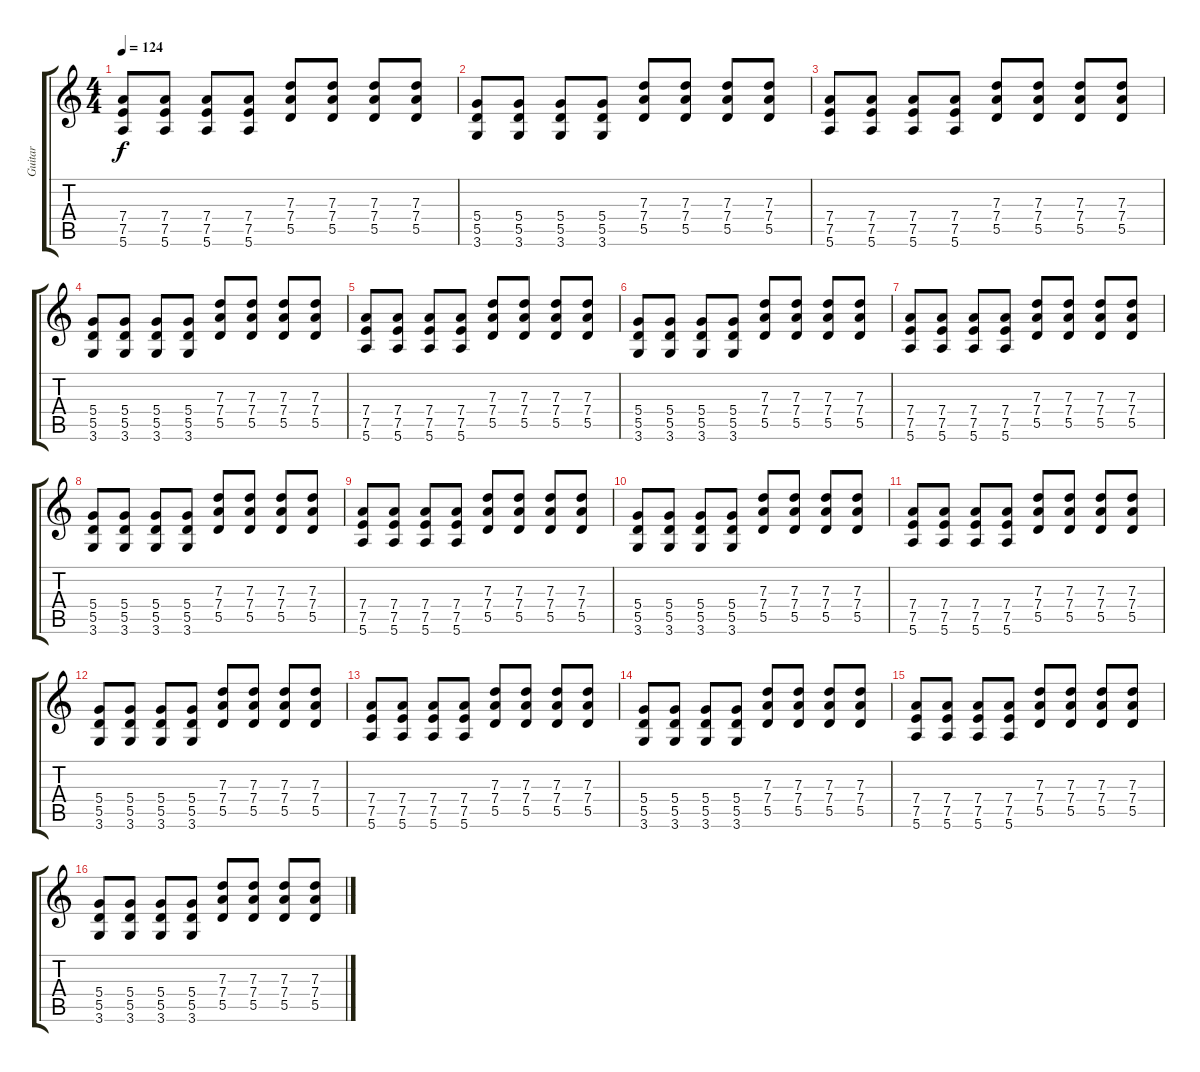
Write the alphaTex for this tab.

\track ("Guitar" "Guitar") {instrument electricguitarclean}
\staff {score tabs}
\tuning (E4 B3 G3 D3 A2 E2) {hide}
\ts (4 4)
\tempo 124
\clef g2
\ks c
(7.4 7.5 5.6).8{dy f} (7.4 7.5 5.6).8 (7.4 7.5 5.6).8 (7.4 7.5 5.6).8 (7.3 7.4 5.5).8 (7.3 7.4 5.5).8 (7.3 7.4 5.5).8 (7.3 7.4 5.5).8 |
(5.4 5.5 3.6).8 (5.4 5.5 3.6).8 (5.4 5.5 3.6).8 (5.4 5.5 3.6).8 (7.3 7.4 5.5).8 (7.3 7.4 5.5).8 (7.3 7.4 5.5).8 (7.3 7.4 5.5).8 |
(7.4 7.5 5.6).8 (7.4 7.5 5.6).8 (7.4 7.5 5.6).8 (7.4 7.5 5.6).8 (7.3 7.4 5.5).8 (7.3 7.4 5.5).8 (7.3 7.4 5.5).8 (7.3 7.4 5.5).8 |
(5.4 5.5 3.6).8 (5.4 5.5 3.6).8 (5.4 5.5 3.6).8 (5.4 5.5 3.6).8 (7.3 7.4 5.5).8 (7.3 7.4 5.5).8 (7.3 7.4 5.5).8 (7.3 7.4 5.5).8 |
(7.4 7.5 5.6).8 (7.4 7.5 5.6).8 (7.4 7.5 5.6).8 (7.4 7.5 5.6).8 (7.3 7.4 5.5).8 (7.3 7.4 5.5).8 (7.3 7.4 5.5).8 (7.3 7.4 5.5).8 |
(5.4 5.5 3.6).8 (5.4 5.5 3.6).8 (5.4 5.5 3.6).8 (5.4 5.5 3.6).8 (7.3 7.4 5.5).8 (7.3 7.4 5.5).8 (7.3 7.4 5.5).8 (7.3 7.4 5.5).8 |
(7.4 7.5 5.6).8 (7.4 7.5 5.6).8 (7.4 7.5 5.6).8 (7.4 7.5 5.6).8 (7.3 7.4 5.5).8 (7.3 7.4 5.5).8 (7.3 7.4 5.5).8 (7.3 7.4 5.5).8 |
(5.4 5.5 3.6).8 (5.4 5.5 3.6).8 (5.4 5.5 3.6).8 (5.4 5.5 3.6).8 (7.3 7.4 5.5).8 (7.3 7.4 5.5).8 (7.3 7.4 5.5).8 (7.3 7.4 5.5).8 |
(7.4 7.5 5.6).8 (7.4 7.5 5.6).8 (7.4 7.5 5.6).8 (7.4 7.5 5.6).8 (7.3 7.4 5.5).8 (7.3 7.4 5.5).8 (7.3 7.4 5.5).8 (7.3 7.4 5.5).8 |
(5.4 5.5 3.6).8 (5.4 5.5 3.6).8 (5.4 5.5 3.6).8 (5.4 5.5 3.6).8 (7.3 7.4 5.5).8 (7.3 7.4 5.5).8 (7.3 7.4 5.5).8 (7.3 7.4 5.5).8 |
(7.4 7.5 5.6).8 (7.4 7.5 5.6).8 (7.4 7.5 5.6).8 (7.4 7.5 5.6).8 (7.3 7.4 5.5).8 (7.3 7.4 5.5).8 (7.3 7.4 5.5).8 (7.3 7.4 5.5).8 |
(5.4 5.5 3.6).8 (5.4 5.5 3.6).8 (5.4 5.5 3.6).8 (5.4 5.5 3.6).8 (7.3 7.4 5.5).8 (7.3 7.4 5.5).8 (7.3 7.4 5.5).8 (7.3 7.4 5.5).8 |
(7.4 7.5 5.6).8 (7.4 7.5 5.6).8 (7.4 7.5 5.6).8 (7.4 7.5 5.6).8 (7.3 7.4 5.5).8 (7.3 7.4 5.5).8 (7.3 7.4 5.5).8 (7.3 7.4 5.5).8 |
(5.4 5.5 3.6).8 (5.4 5.5 3.6).8 (5.4 5.5 3.6).8 (5.4 5.5 3.6).8 (7.3 7.4 5.5).8 (7.3 7.4 5.5).8 (7.3 7.4 5.5).8 (7.3 7.4 5.5).8 |
(7.4 7.5 5.6).8 (7.4 7.5 5.6).8 (7.4 7.5 5.6).8 (7.4 7.5 5.6).8 (7.3 7.4 5.5).8 (7.3 7.4 5.5).8 (7.3 7.4 5.5).8 (7.3 7.4 5.5).8 |
(5.4 5.5 3.6).8 (5.4 5.5 3.6).8 (5.4 5.5 3.6).8 (5.4 5.5 3.6).8 (7.3 7.4 5.5).8 (7.3 7.4 5.5).8 (7.3 7.4 5.5).8 (7.3 7.4 5.5).8
